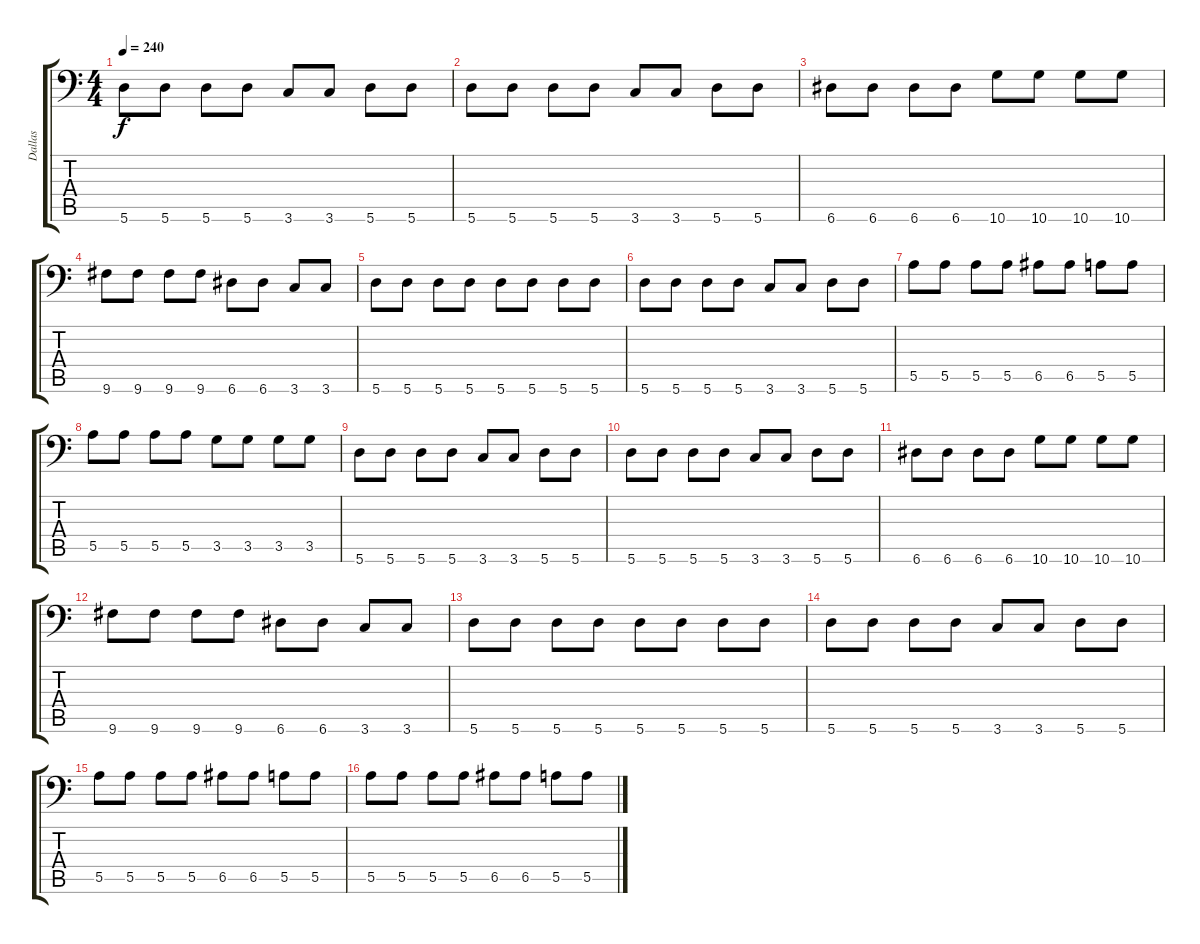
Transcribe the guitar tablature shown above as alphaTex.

\track ("Dallas" "Dallas") {instrument distortionguitar}
\staff {score tabs}
\tuning (B3 Gb3 D3 A2 E2 A1) {hide}
\ts (4 4)
\tempo 240
\clef f4
\ks c
5.6.8{dy f} 5.6.8 5.6.8 5.6.8 3.6.8 3.6.8 5.6.8 5.6.8 |
5.6.8 5.6.8 5.6.8 5.6.8 3.6.8 3.6.8 5.6.8 5.6.8 |
6.6.8 6.6.8 6.6.8 6.6.8 10.6.8 10.6.8 10.6.8 10.6.8 |
9.6.8 9.6.8 9.6.8 9.6.8 6.6.8 6.6.8 3.6.8 3.6.8 |
5.6.8 5.6.8 5.6.8 5.6.8 5.6.8 5.6.8 5.6.8 5.6.8 |
5.6.8 5.6.8 5.6.8 5.6.8 3.6.8 3.6.8 5.6.8 5.6.8 |
5.5.8 5.5.8 5.5.8 5.5.8 6.5.8 6.5.8 5.5.8 5.5.8 |
5.5.8 5.5.8 5.5.8 5.5.8 3.5.8 3.5.8 3.5.8 3.5.8 |
5.6.8 5.6.8 5.6.8 5.6.8 3.6.8 3.6.8 5.6.8 5.6.8 |
5.6.8 5.6.8 5.6.8 5.6.8 3.6.8 3.6.8 5.6.8 5.6.8 |
6.6.8 6.6.8 6.6.8 6.6.8 10.6.8 10.6.8 10.6.8 10.6.8 |
9.6.8 9.6.8 9.6.8 9.6.8 6.6.8 6.6.8 3.6.8 3.6.8 |
5.6.8 5.6.8 5.6.8 5.6.8 5.6.8 5.6.8 5.6.8 5.6.8 |
5.6.8 5.6.8 5.6.8 5.6.8 3.6.8 3.6.8 5.6.8 5.6.8 |
5.5.8 5.5.8 5.5.8 5.5.8 6.5.8 6.5.8 5.5.8 5.5.8 |
5.5.8 5.5.8 5.5.8 5.5.8 6.5.8 6.5.8 5.5.8 5.5.8
